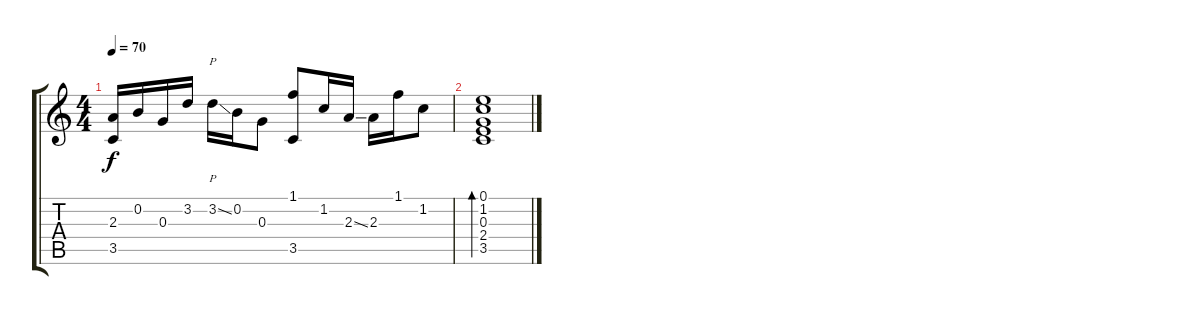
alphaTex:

\track "" {instrument acousticguitarsteel}
\staff {score tabs}
\tuning (E4 B3 G3 D3 A2 E2) {hide}
\ts (4 4)
\tempo 70
\clef g2
\ks c
(2.3 3.5).16{dy f} 0.2.16 0.3.16 3.2.16 3.2{ss}.16{p} 0.2.16 0.3.8 (1.1 3.5).8 1.2.16 2.3{ss}.16 2.3.16 1.1.16 1.2.8 |
(0.1 1.2 0.3 2.4 3.5).1{bd 480}
